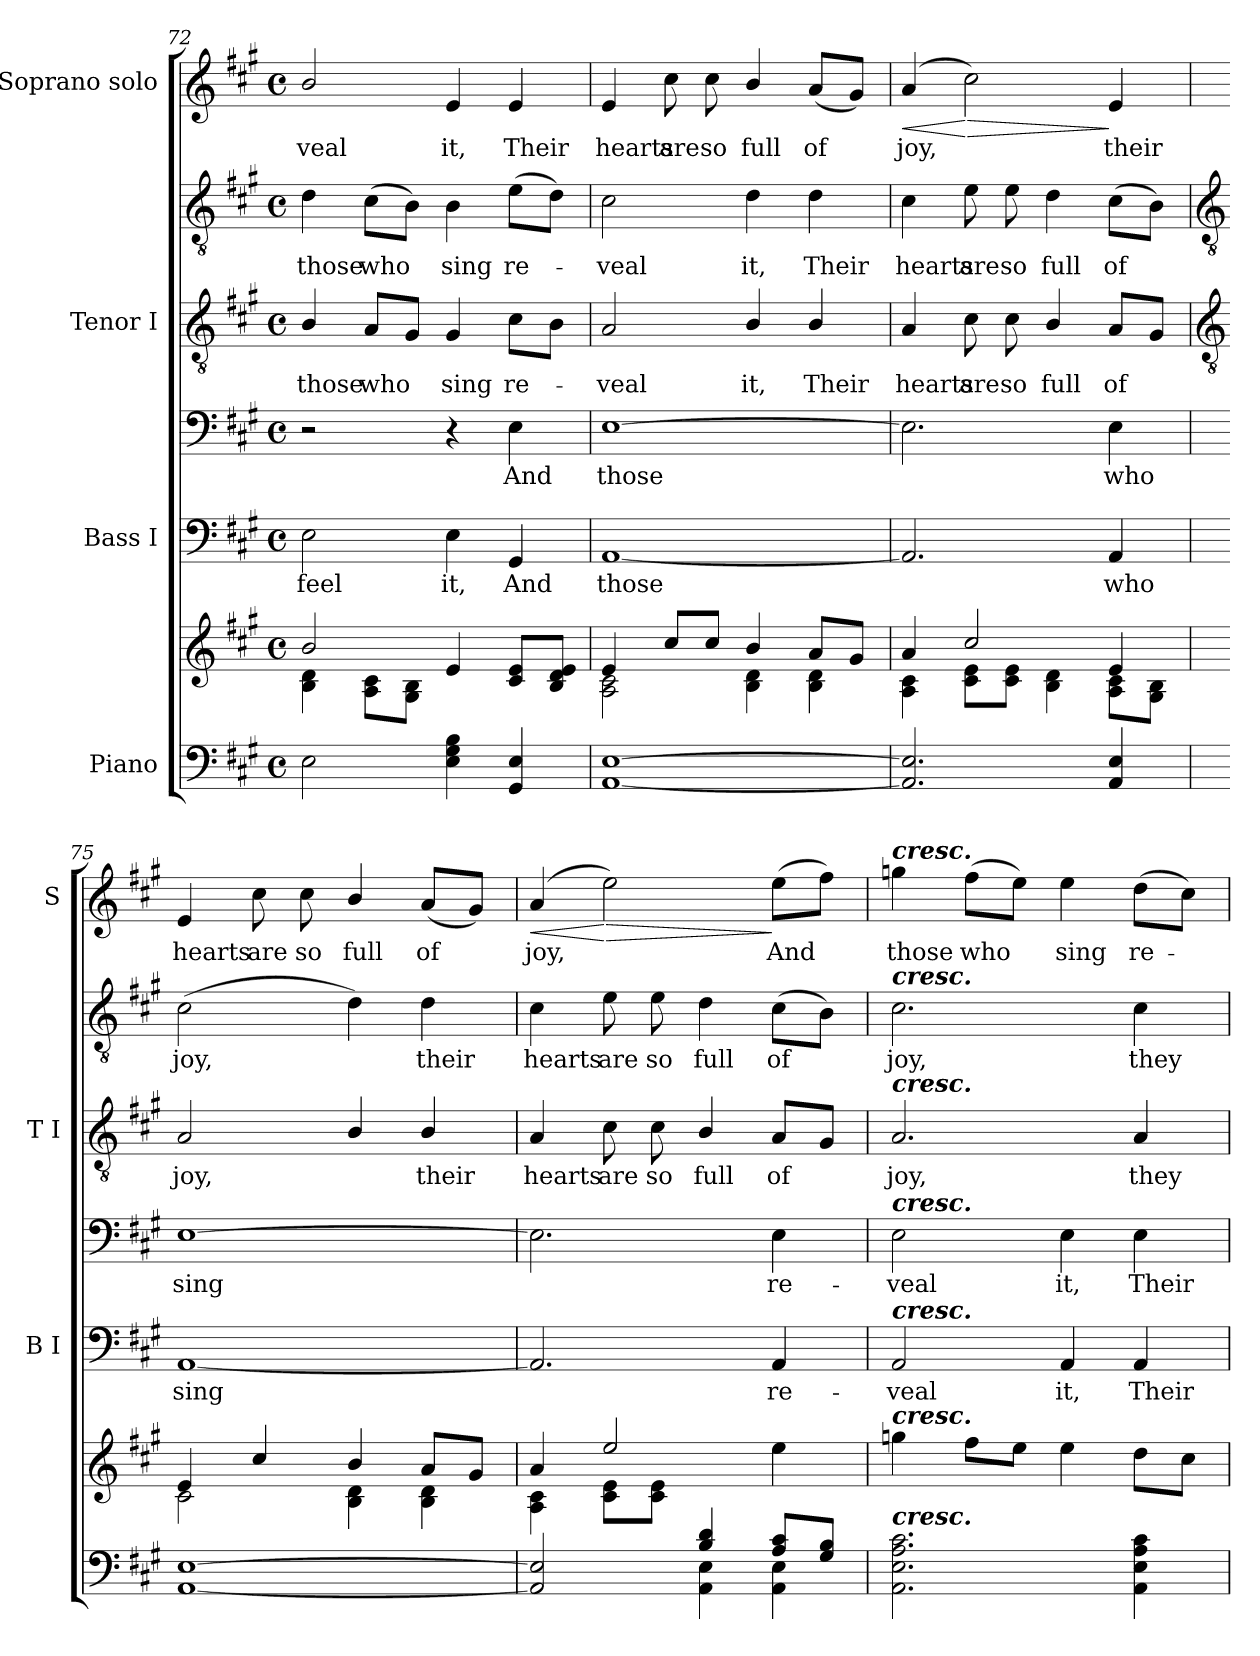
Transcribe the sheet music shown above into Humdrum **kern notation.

**kern	**kern	**kern	**text	**kern	**text	**kern	**text	**kern	**text	**kern	**text	**dynam
*part4	*part4	*part3	*part3	*part3	*part3	*part2	*part2	*part2	*part2	*part1	*part1	*part1
*staff7	*staff6	*staff5	*staff5	*staff4	*staff4	*staff3	*staff3	*staff2	*staff2	*staff1	*staff1	*staff1
*I"Piano	*	*I"Bass I	*	*	*	*I"Tenor I	*	*	*	*I"Soprano solo	*	*
*	*	*I'B I	*	*	*	*I'T I	*	*	*	*I'S	*	*
!!LO:LB:g=z
*clefF4	*clefG2	*clefF4	*	*clefF4	*	*clefGv2	*	*clefGv2	*	*clefG2	*	*
*k[f#c#g#]	*k[f#c#g#]	*k[f#c#g#]	*	*k[f#c#g#]	*	*k[f#c#g#]	*	*k[f#c#g#]	*	*k[f#c#g#]	*	*
*A:	*A:	*A:	*	*A:	*	*A:	*	*A:	*	*A:	*	*
*M4/4	*M4/4	*M4/4	*	*M4/4	*	*M4/4	*	*M4/4	*	*M4/4	*	*
*met(c)	*met(c)	*met(c)	*	*met(c)	*	*met(c)	*	*met(c)	*	*met(c)	*	*
=72	=72	=72	=72	=72	=72	=72	=72	=72	=72	=72	=72	=72
*	*^	*	*	*	*	*	*	*	*	*	*	*
!	!	!	!	!LO:LY:b	!	!	!	!LO:LY:b	!	!LO:LY:b	!	!LO:LY:b	!
2E	2b/	4B\ 4d\	2E	feel	2r	.	4B/	those	4d	those	2b/	veal	.
!	!	!	!	!	!	!	!	!LO:LY:b	!	!LO:LY:b	!	!	!
.	.	8A\ 8c#\L	.	.	.	.	8AL	who	(>8c#L	who	.	.	.
.	.	8G#\ 8B\J	.	.	.	.	8G#J	.	8BJ)	.	.	.	.
!	!	!	!	!LO:LY:b	!	!	!	!LO:LY:b	!	!LO:LY:b	!	!LO:LY:b	!
4E 4G# 4B	4e	2ryy	4E	it,	4r	.	4G#	sing	4B	sing	4e	it,	.
!	!	!	!	!LO:LY:b	!	!LO:LY:b	!	!LO:LY:b	!	!LO:LY:b	!	!LO:LY:b	!
4GG#/ 4E/	8c# 8eL	.	4GG#	And	4E	And	8c#L	re-	(>8eL	re-	4e	Their	.
.	8B 8d 8eJ	.	.	.	.	.	8BJ	.	8dJ)	.	.	.	.
=73	=73	=73	=73	=73	=73	=73	=73	=73	=73	=73	=73	=73	=73
!	!	!	!	!LO:LY:b	!	!LO:LY:b	!	!LO:LY:b	!	!LO:LY:b	!	!LO:LY:b	!
[1AA [1E	4e	2A\ 2c#\	[1AA	those	[1E	those	2A	veal	2c#	veal	4e	hearts	.
!	!	!	!	!	!	!	!	!	!	!	!	!LO:LY:b	!
.	8cc#/L	.	.	.	.	.	.	.	.	.	8cc#	are	.
!	!	!	!	!	!	!	!	!	!	!	!	!LO:LY:b	!
.	8cc#/J	.	.	.	.	.	.	.	.	.	8cc#	so	.
!	!	!	!	!	!	!	!	!LO:LY:b	!	!LO:LY:b	!	!LO:LY:b	!
.	4b/	4B\ 4d\	.	.	.	.	4B/	it,	4d	it,	4b/	full	.
!	!	!	!	!	!	!	!	!LO:LY:b	!	!LO:LY:b	!	!LO:LY:b	!
.	8aL	4B\ 4d\	.	.	.	.	4B/	Their	4d	Their	(<8aL	of	.
.	8g#J	.	.	.	.	.	.	.	.	.	8g#J)	.	.
=74	=74	=74	=74	=74	=74	=74	=74	=74	=74	=74	=74	=74	=74
!	!	!	!	!	!	!	!	!LO:LY:b	!	!LO:LY:b	!	!LO:LY:b	!LO:HP:b
2.AA] 2.E]	4a	4A\ 4c#\	2.AA]	.	2.E]	.	4A	hearts	4c#	hearts	(<4a	joy,	<
!	!	!	!	!	!	!	!	!LO:LY:b	!	!LO:LY:b	!	!	!LO:HP:n=1:b
.	2cc#/	8c#\ 8e\L	.	.	.	.	8c#	are	8e	are	2cc#)	.	[ >
!	!	!	!	!	!	!	!	!LO:LY:b	!	!LO:LY:b	!	!	!
.	.	8c#\ 8e\J	.	.	.	.	8c#	so	8e	so	.	.	.
!	!	!	!	!	!	!	!	!LO:LY:b	!	!LO:LY:b	!	!	!
.	.	4B\ 4d\	.	.	.	.	4B/	full	4d	full	.	.	.
!	!	!	!	!LO:LY:b	!	!LO:LY:b	!	!LO:LY:b	!	!LO:LY:b	!	!LO:LY:b	!
4AA 4E	4e	8A\ 8c#\L	4AA	who	4E	who	8AL	of	(>8c#L	of	4e	their	]
.	.	8G#\ 8B\J	.	.	.	.	8G#J	.	8BJ)	.	.	.	.
!!LO:LB:g=z
=75	=75	=75	=75	=75	=75	=75	=75	=75	=75	=75	=75	=75	=75
*	*	*	*	*	*	*	*clefGv2	*	*clefGv2	*	*	*	*
!	!	!	!	!LO:LY:b	!	!LO:LY:b	!	!LO:LY:b	!	!LO:LY:b	!	!LO:LY:b	!
[1AA [1E	4e	2c#\	[1AA	sing	[1E	sing	2A	joy,	(>2c#	joy,	4e	hearts	.
!	!	!	!	!	!	!	!	!	!	!	!	!LO:LY:b	!
.	4cc#/	.	.	.	.	.	.	.	.	.	8cc#	are	.
!	!	!	!	!	!	!	!	!	!	!	!	!LO:LY:b	!
.	.	.	.	.	.	.	.	.	.	.	8cc#	so	.
!	!	!	!	!	!	!	!	!	!	!	!	!LO:LY:b	!
.	4b/	4B\ 4d\	.	.	.	.	4B/	.	4d)	.	4b/	full	.
!	!	!	!	!	!	!	!	!LO:LY:b	!	!LO:LY:b	!	!LO:LY:b	!
.	8aL	4B\ 4d\	.	.	.	.	4B/	their	4d	their	(<8aL	of	.
.	8g#J	.	.	.	.	.	.	.	.	.	8g#J)	.	.
=76	=76	=76	=76	=76	=76	=76	=76	=76	=76	=76	=76	=76	=76
*^	*	*	*	*	*	*	*	*	*	*	*	*	*
!	!	!	!	!	!	!	!	!	!LO:LY:b	!	!LO:LY:b	!	!LO:LY:b	!LO:HP:b
2ryy	2AA] 2E]	4a	4A\ 4c#\	2.AA]	.	2.E]	.	4A	hearts	4c#	hearts	(<4a	joy,	<
!	!	!	!	!	!	!	!	!	!LO:LY:b	!	!LO:LY:b	!	!	!LO:HP:n=1:b
.	.	2ee/	8c#\ 8e\L	.	.	.	.	8c#	are	8e	are	2ee)	.	[ >
!	!	!	!	!	!	!	!	!	!LO:LY:b	!	!LO:LY:b	!	!	!
.	.	.	8c#\ 8e\J	.	.	.	.	8c#	so	8e	so	.	.	.
!	!	!	!	!	!	!	!	!	!LO:LY:b	!	!LO:LY:b	!	!	!
4B/ 4d/	4AA\ 4E\	.	2ryy	.	.	.	.	4B/	full	4d	full	.	.	.
!	!	!	!	!	!LO:LY:b	!	!LO:LY:b	!	!LO:LY:b	!	!LO:LY:b	!	!LO:LY:b	!
8A/ 8c#/L	4AA\ 4E\	4ee\	.	4AA	-re-	4E	re-	8AL	of	(>8c#L	of	(>8eeL	And	]
8G#/ 8B/J	.	.	.	.	.	.	.	8G#J	.	8BJ)	.	8ff#J)	.	.
*v	*v	*	*	*	*	*	*	*	*	*	*	*	*	*
=77	=77	=77	=77	=77	=77	=77	=77	=77	=77	=77	=77	=77	=77
!	!	!	!	!	!	!	!	!	!	!	!LO:TX:a:Bi:t=cresc.	!	!
!	!	!	!	!	!	!	!	!	!LO:TX:a:Bi:t=cresc.	!	!	!	!
!	!	!	!	!	!	!	!LO:TX:a:Bi:t=cresc.	!	!	!	!	!	!
!	!	!	!	!	!LO:TX:a:Bi:t=cresc.	!	!	!	!	!	!	!	!
!	!	!	!LO:TX:a:Bi:t=cresc.	!	!	!	!	!	!	!	!	!	!
!	!LO:TX:a:Bi:t=cresc.	!	!	!	!	!	!	!	!	!	!	!	!
!LO:TX:a:Bi:t=cresc.	!	!	!	!	!	!	!	!	!	!	!	!	!
!	!	!	!	!LO:LY:b	!	!LO:LY:b	!	!LO:LY:b	!	!LO:LY:b	!	!LO:LY:b	!
2.AA\ 2.E\ 2.A\ 2.c#\	4ggn\	1ryy	2AA	veal	2E	-veal	2.A	joy,	2.c#	joy,	4ggn	those	.
!	!	!	!	!	!	!	!	!	!	!	!	!LO:LY:b	!
.	8ff#\L	.	.	.	.	.	.	.	.	.	(>8ff#L	who	.
.	8ee\J	.	.	.	.	.	.	.	.	.	8eeJ)	.	.
!	!	!	!	!LO:LY:b	!	!LO:LY:b	!	!	!	!	!	!LO:LY:b	!
.	4ee\	.	4AA	it,	4E	it,	.	.	.	.	4ee	sing	.
!	!	!	!	!LO:LY:b	!	!LO:LY:b	!	!LO:LY:b	!	!LO:LY:b	!	!LO:LY:b	!
4AA 4E 4A 4c#	8dd\L	.	4AA	Their	4E	Their	4A	they	4c#	they	(>8ddL	re-	.
.	8cc#\J	.	.	.	.	.	.	.	.	.	8cc#J)	.	.
*	*v	*v	*	*	*	*	*	*	*	*	*	*	*
=	=	=	=	=	=	=	=	=	=	=	=	=
*-	*-	*-	*-	*-	*-	*-	*-	*-	*-	*-	*-	*-
